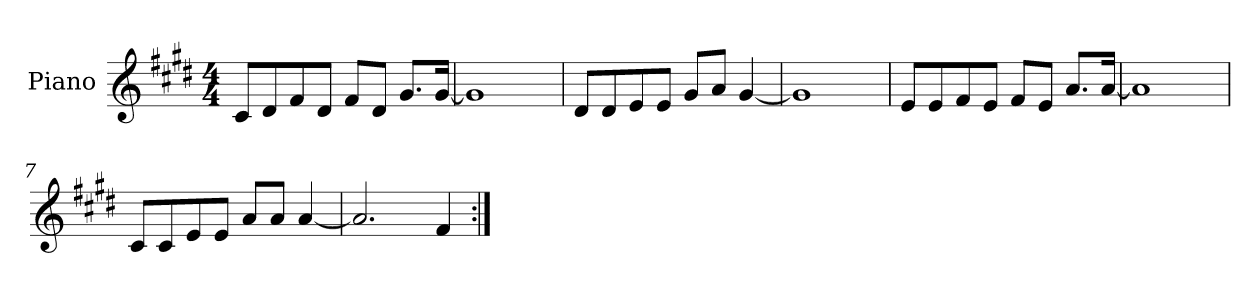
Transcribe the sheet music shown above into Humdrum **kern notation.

**kern
*part1
*staff1
*I"Piano
*I'Pno.
*clefG2
*k[f#c#g#d#]
*M4/4
*MM100
=1
8c#/L
8d#/
8f#/
8d#/J
8f#/L
8d#/J
8.g#/L
[16g#/Jk
=2
1g#]
=3
8d#/L
8d#/
8e/
8e/J
8g#/L
8a/J
[4g#/
=4
1g#]
=5
8e/L
8e/
8f#/
8e/J
8f#/L
8e/J
8.a/L
[16a/Jk
=6
1a]
!!LO:LB:g=z
=7
8c#/L
8c#/
8e/
8e/J
8a/L
8a/J
[4a/
=8
2.a/]
4f#/
=:|!
*-
